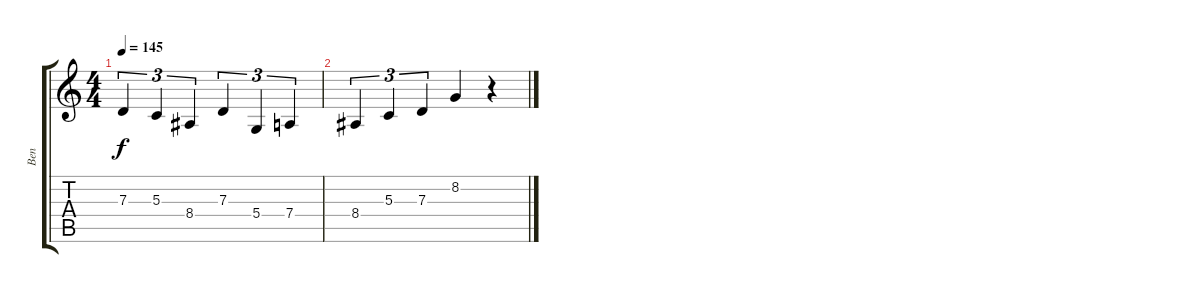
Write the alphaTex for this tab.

\track ("Ben " "Ben ") {instrument altosax}
\staff {score tabs}
\tuning (E4 B3 G3 D3 A2 E2) {hide}
\ts (4 4)
\tempo 145
\clef g2
\ks c
7.3.4{tu (3 2) dy f} 5.3.4{tu (3 2)} 8.4.4{tu (3 2)} 7.3.4{tu (3 2)} 5.4.4{tu (3 2)} 7.4.4{tu (3 2)} |
8.4.4{tu (3 2)} 5.3.4{tu (3 2)} 7.3.4{tu (3 2)} 8.2.4 r.4
